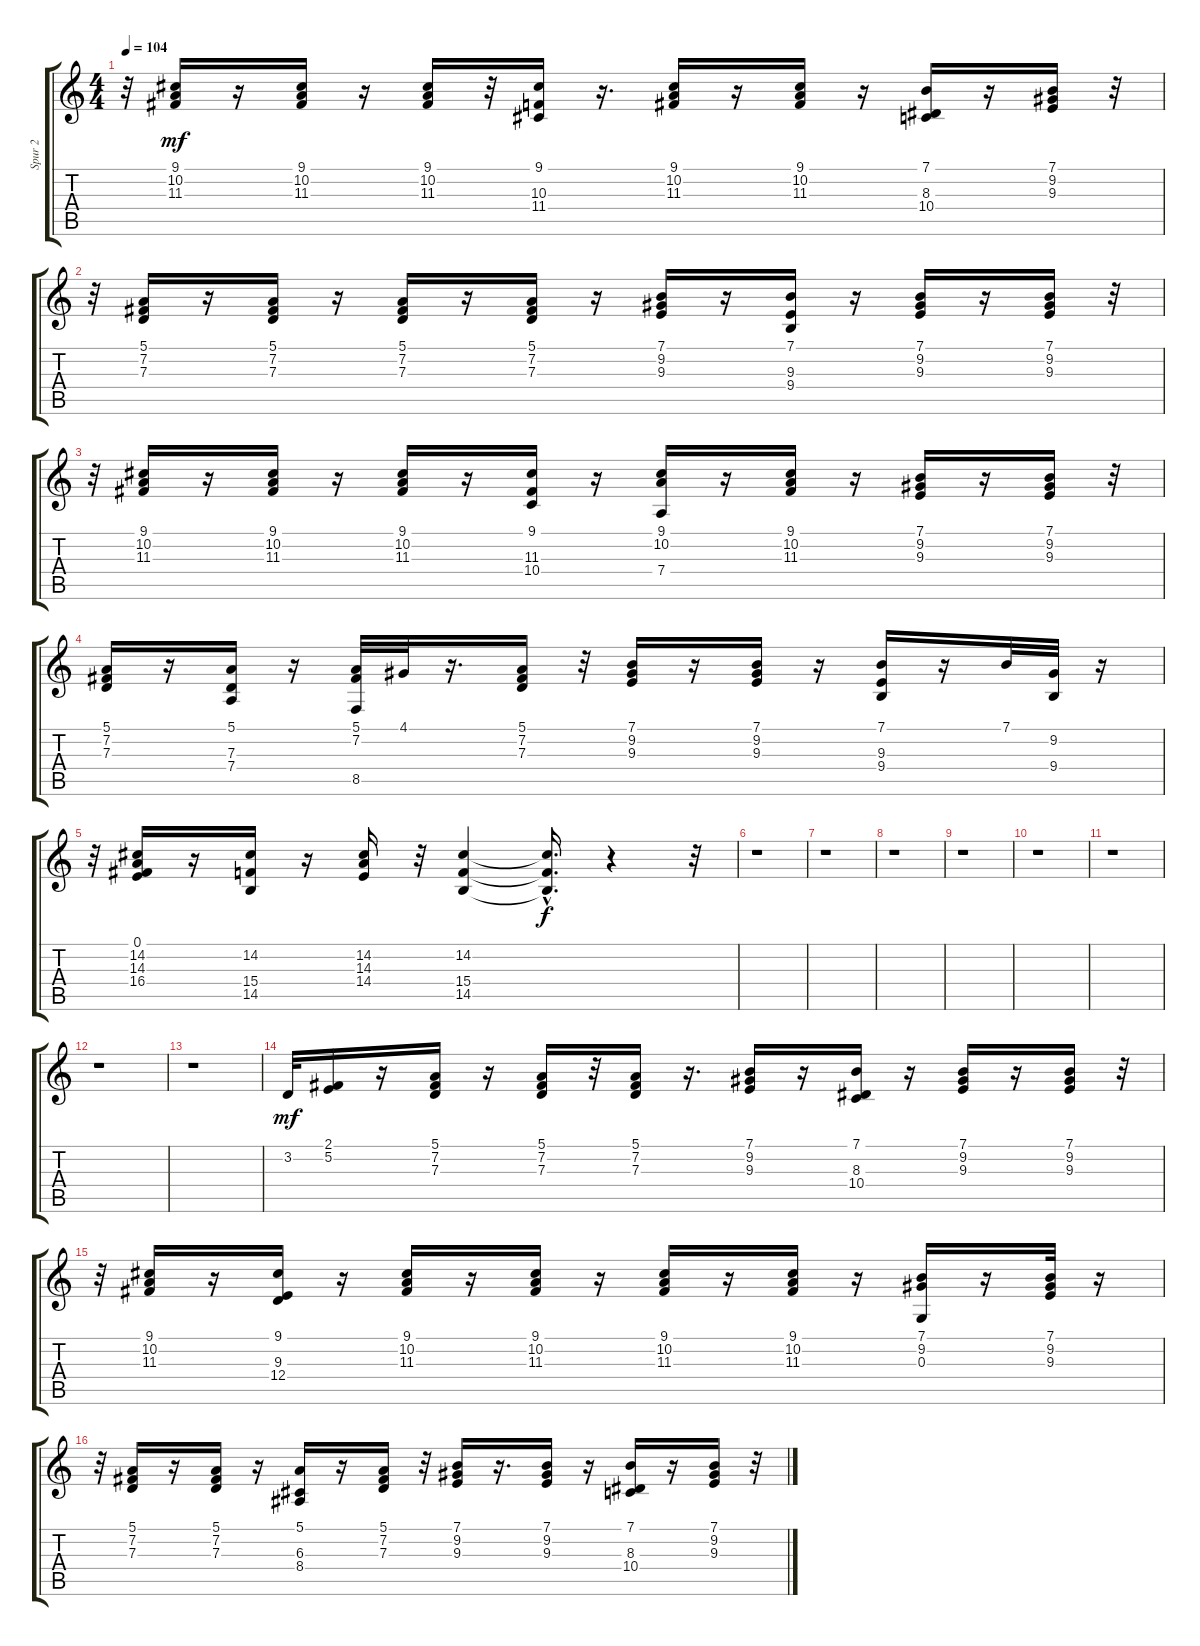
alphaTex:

\track ("Spur 2" "Spur 2") {instrument synthstrings1}
\staff {score tabs}
\tuning (E4 B3 G3 D3 A2 E2) {hide}
\ts (4 4)
\tempo 104
\clef g2
\ks c
r.32{dy mf} (9.1 10.2 11.3).16 r.16 (9.1 10.2 11.3).16 r.16 (9.1 10.2 11.3).16 r.32 (9.1 10.3 11.4).16 r.16{d} (9.1 10.2 11.3).16 r.16 (9.1 10.2 11.3).16 r.16 (7.1 8.3 10.4).16 r.16 (7.1 9.2 9.3).16 r.32 |
r.32 (5.1 7.2 7.3).16 r.16 (5.1 7.2 7.3).16 r.16 (5.1 7.2 7.3).16 r.16 (5.1 7.2 7.3).16 r.16 (7.1 9.2 9.3).16 r.16 (7.1 9.3 9.4).16 r.16 (7.1 9.2 9.3).16 r.16 (7.1 9.2 9.3).16 r.32 |
r.32 (9.1 10.2 11.3).16 r.16 (9.1 10.2 11.3).16 r.16 (9.1 10.2 11.3).16 r.16 (9.1 11.3 10.4).16 r.16 (9.1 10.2 7.4).16 r.16 (9.1 10.2 11.3).16 r.16 (7.1 9.2 9.3).16 r.16 (7.1 9.2 9.3).16 r.32 |
(5.1 7.2 7.3).16 r.16 (5.1 7.3 7.4).16 r.16 (5.1 7.2 8.5).32 4.1.32 r.16{d} (5.1 7.2 7.3).16 r.32 (7.1 9.2 9.3).16 r.16 (7.1 9.2 9.3).16 r.16 (7.1 9.3 9.4).16 r.16 7.1.32 (9.2 9.4).32 r.16 |
r.32 (0.1 14.2 14.3 16.4).16 r.16 (14.2 15.4 14.5).16 r.16 (14.2 14.3 14.4).16 r.32 (14.2 15.4 14.5).4 (14.2{hac t} 15.4{hac t} 14.5{hac t}).16{d dy f} r.4 r.32 |
r.1 |
r.1 |
r.1 |
r.1 |
r.1 |
r.1 |
r.1 |
r.1 |
3.2.32{dy mf} (2.1 5.2).16 r.16 (5.1 7.2 7.3).16 r.16 (5.1 7.2 7.3).16 r.32 (5.1 7.2 7.3).16 r.16{d} (7.1 9.2 9.3).16 r.16 (7.1 8.3 10.4).16 r.16 (7.1 9.2 9.3).16 r.16 (7.1 9.2 9.3).16 r.32 |
r.32 (9.1 10.2 11.3).16 r.16 (9.1 9.3 12.4).16 r.16 (9.1 10.2 11.3).16 r.16 (9.1 10.2 11.3).16 r.16 (9.1 10.2 11.3).16 r.16 (9.1 10.2 11.3).16 r.16 (7.1 9.2 0.3).16 r.16 (7.1 9.2 9.3).32 r.16 |
r.32 (5.1 7.2 7.3).16 r.16 (5.1 7.2 7.3).16 r.16 (5.1 6.3 8.4).16 r.16 (5.1 7.2 7.3).16 r.32 (7.1 9.2 9.3).16 r.16{d} (7.1 9.2 9.3).16 r.16 (7.1 8.3 10.4).16 r.16 (7.1 9.2 9.3).16 r.32
